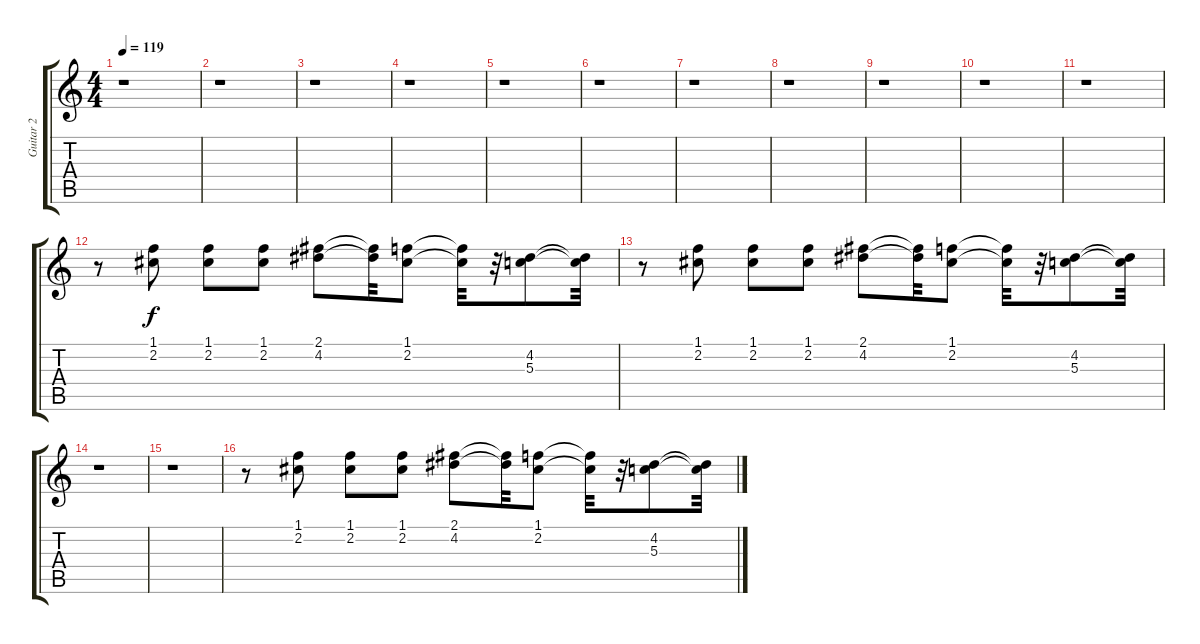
\track ("Guitar 2" "Guitar 2") {instrument acousticguitarnylon}
\staff {score tabs}
\tuning (E4 B3 G3 D3 A2 E2) {hide}
\ts (4 4)
\tempo 119
\clef g2
\ks c
r.1{dy f} |
r.1 |
r.1 |
r.1 |
r.1 |
r.1 |
r.1 |
r.1 |
r.1 |
r.1 |
r.1 |
r.8 (1.1 2.2).8 (1.1 2.2).8 (1.1 2.2).8 (2.1 4.2).8 (2.1{t} 4.2{t}).32 (1.1 2.2).8 (1.1{t} 2.2{t}).32 r.32 (4.2 5.3).8 (4.2{t} 5.3{t}).32 |
r.8 (1.1 2.2).8 (1.1 2.2).8 (1.1 2.2).8 (2.1 4.2).8 (2.1{t} 4.2{t}).32 (1.1 2.2).8 (1.1{t} 2.2{t}).32 r.32 (4.2 5.3).8 (4.2{t} 5.3{t}).32 |
r.1 |
r.1 |
r.8 (1.1 2.2).8 (1.1 2.2).8 (1.1 2.2).8 (2.1 4.2).8 (2.1{t} 4.2{t}).32 (1.1 2.2).8 (1.1{t} 2.2{t}).32 r.32 (4.2 5.3).8 (4.2{t} 5.3{t}).32
